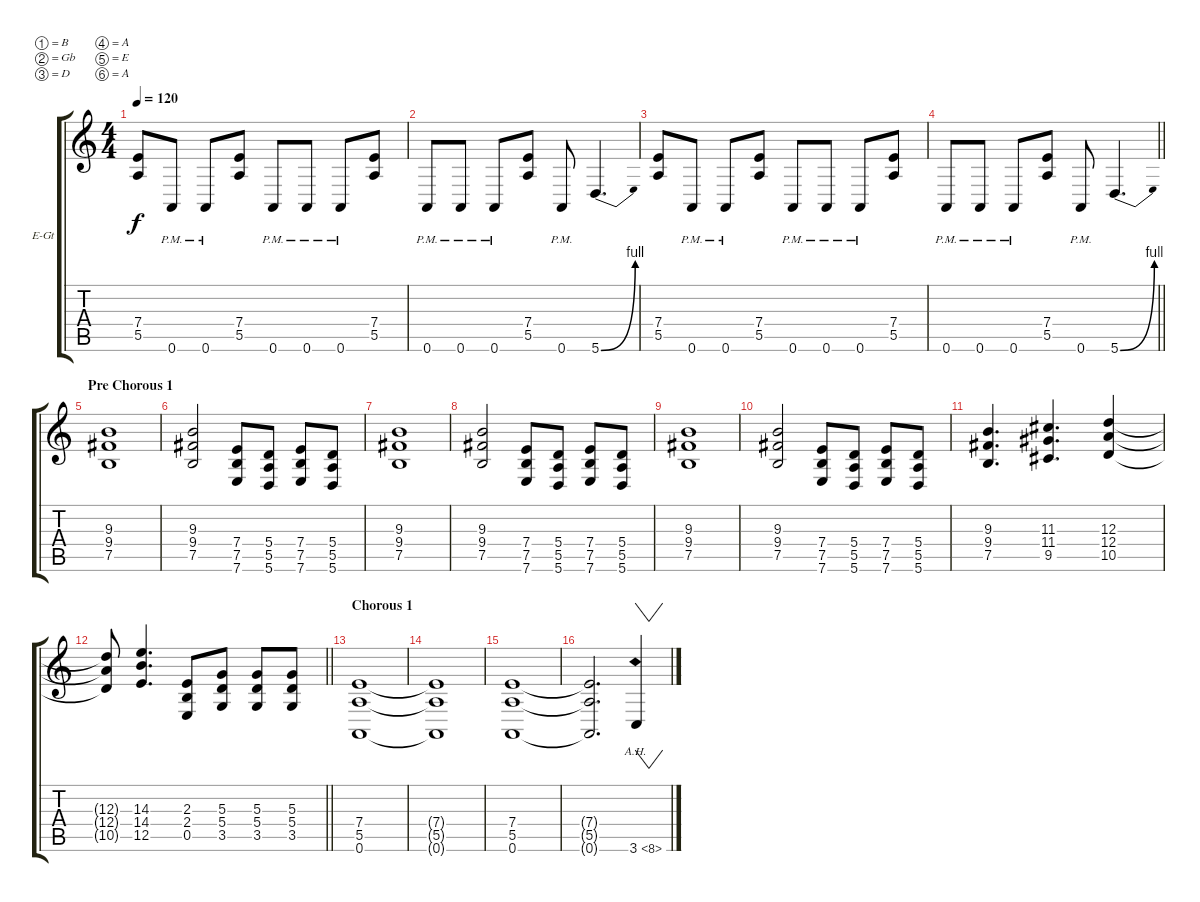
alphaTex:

\bracketExtendMode groupsimilarinstruments
\firstSystemTrackNameOrientation horizontal
\otherSystemsTrackNameOrientation horizontal
\track ("Rhy. Gtr. 2" "E-Gt") {instrument distortionguitar}
\staff {score tabs}
\tuning (B3 Gb3 D3 A2 E2 A1)
\ts (4 4)
\tempo 120
\clef g2
\ks c
(7.4 5.5).8{dy f} 0.6{pm}.8 0.6{pm}.8 (7.4 5.5).8 0.6{pm}.8 0.6{pm}.8 0.6{pm}.8 (7.4 5.5).8 |
0.6{pm}.8 0.6{pm}.8 0.6{pm}.8 (7.4 5.5).8 0.6{pm}.8 5.6{be (bend 0 0 60 4)}.4{d} |
(7.4 5.5).8 0.6{pm}.8 0.6{pm}.8 (7.4 5.5).8 0.6{pm}.8 0.6{pm}.8 0.6{pm}.8 (7.4 5.5).8 |
\barLineRight lightlight
0.6{pm}.8 0.6{pm}.8 0.6{pm}.8 (7.4 5.5).8 0.6{pm}.8 5.6{be (bend 0 0 60 4)}.4{d} |
\section ("" "Pre Chorous 1")
(9.3 9.4 7.5).1 |
(9.3 9.4 7.5).2 (7.4 7.5 7.6).8 (5.4 5.5 5.6).8 (7.4 7.5 7.6).8 (5.4 5.5 5.6).8 |
(9.3 9.4 7.5).1 |
(9.3 9.4 7.5).2 (7.4 7.5 7.6).8 (5.4 5.5 5.6).8 (7.4 7.5 7.6).8 (5.4 5.5 5.6).8 |
(9.3 9.4 7.5).1 |
(9.3 9.4 7.5).2 (7.4 7.5 7.6).8 (5.4 5.5 5.6).8 (7.4 7.5 7.6).8 (5.4 5.5 5.6).8 |
(9.3 9.4 7.5).4{d} (11.3 11.4 9.5).4{d} (12.3 12.4 10.5).4 |
\barLineRight lightlight
(12.3{t} 12.4{t} 10.5{t}).8 (14.3 14.4 12.5).4{d} (2.3 2.4 0.5).8 (5.3 5.4 3.5).8 (5.3 5.4 3.5).8 (5.3 5.4 3.5).8 |
\section ("" "Chorous 1")
(7.4 5.5 0.6).1 |
(7.4{t} 5.5{t} 0.6{t}).1 |
(7.4 5.5 0.6).1 |
(7.4{t} 5.5{t} 0.6{t}).2{d} 3.6{ah 5}.4{vw}
